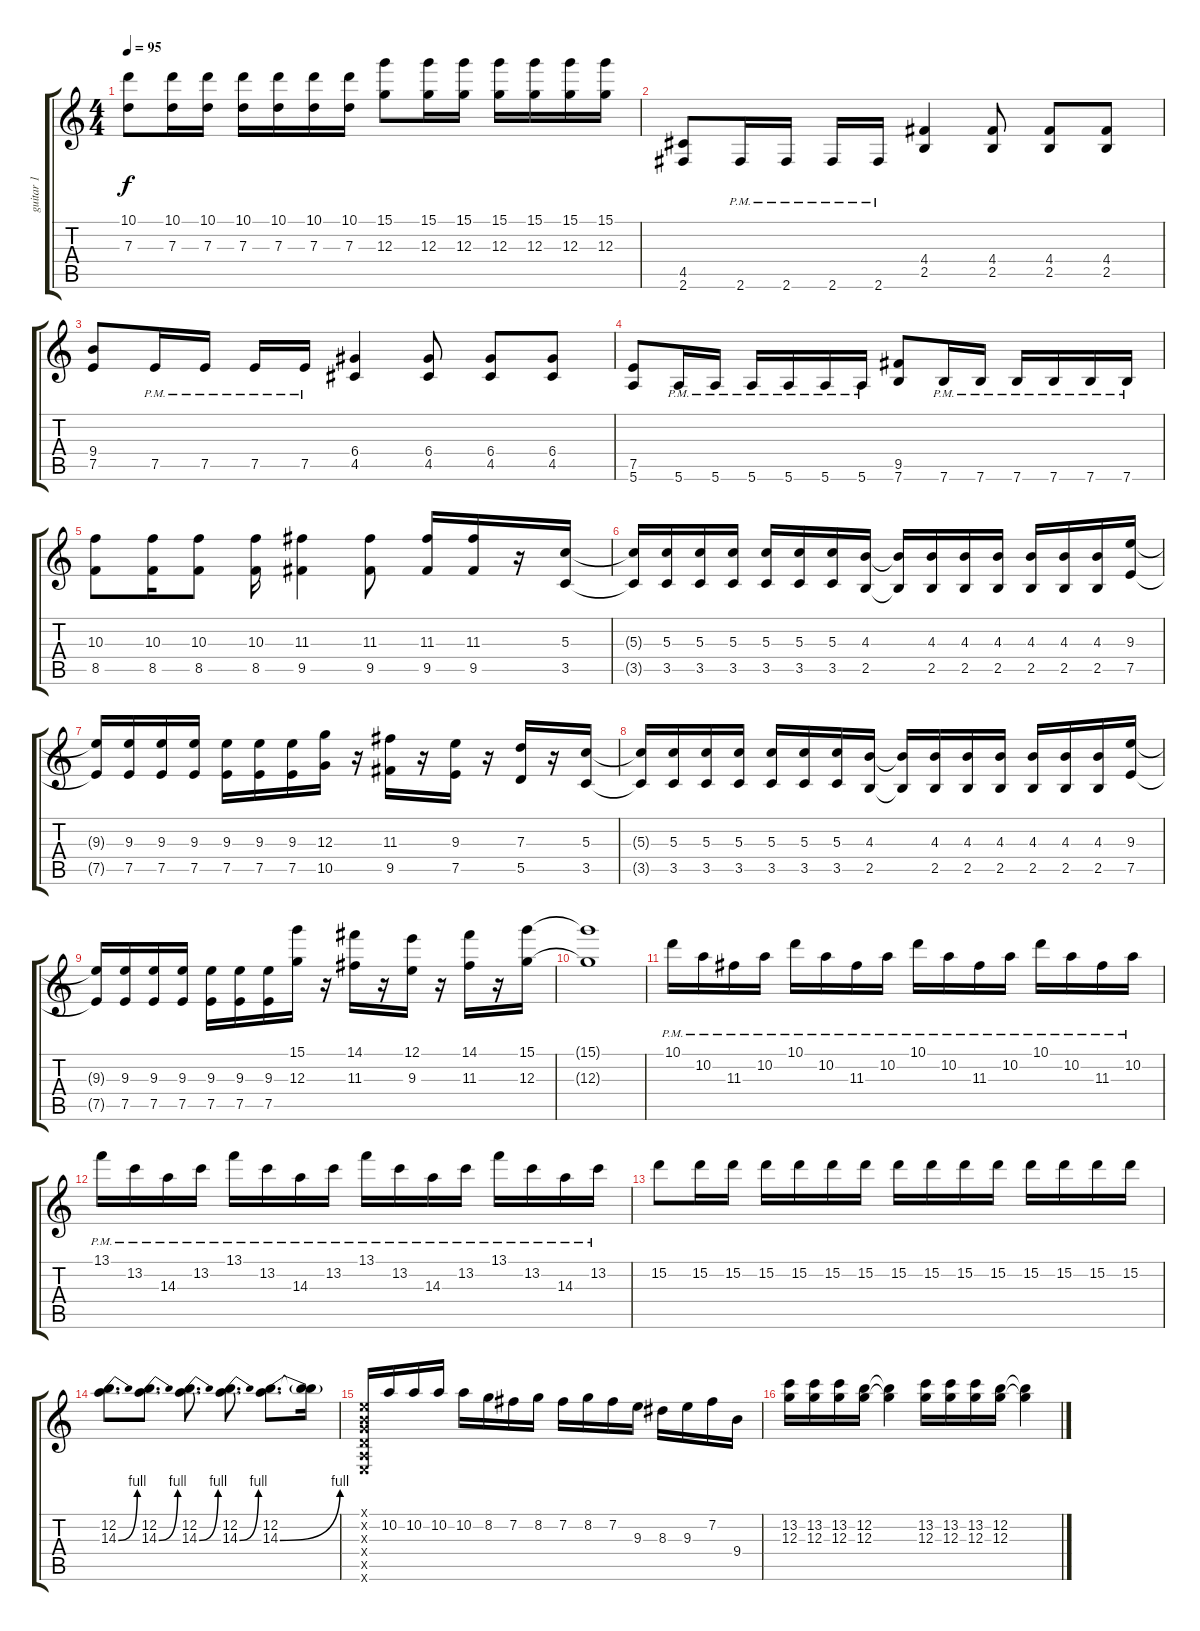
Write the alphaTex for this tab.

\track ("guitar 1" "guitar 1") {instrument electricguitarjazz}
\staff {score tabs}
\tuning (E4 B3 G3 D3 A2 E2) {hide}
\ts (4 4)
\tempo 95
\clef g2
\ks c
(10.1 7.3).8{dy f} (10.1 7.3).16 (10.1 7.3).16 (10.1 7.3).16 (10.1 7.3).16 (10.1 7.3).16 (10.1 7.3).16 (15.1 12.3).8 (15.1 12.3).16 (15.1 12.3).16 (15.1 12.3).16 (15.1 12.3).16 (15.1 12.3).16 (15.1 12.3).16 |
(4.5 2.6).8 2.6{pm}.16 2.6{pm}.16 2.6{pm}.16 2.6{pm}.16 (4.4 2.5).4 (4.4 2.5).8 (4.4 2.5).8 (4.4 2.5).8 |
(9.4 7.5).8 7.5{pm}.16 7.5{pm}.16 7.5{pm}.16 7.5{pm}.16 (6.4 4.5).4 (6.4 4.5).8 (6.4 4.5).8 (6.4 4.5).8 |
(7.5 5.6).8 5.6{pm}.16 5.6{pm}.16 5.6{pm}.16 5.6{pm}.16 5.6{pm}.16 5.6{pm}.16 (9.5 7.6).8 7.6{pm}.16 7.6{pm}.16 7.6{pm}.16 7.6{pm}.16 7.6{pm}.16 7.6{pm}.16 |
(10.3 8.5).8 (10.3 8.5).16 (10.3 8.5).8 (10.3 8.5).16 (11.3 9.5).4 (11.3 9.5).8 (11.3 9.5).16 (11.3 9.5).16 r.16 (5.3 3.5).16 |
(5.3{t} 3.5{t}).16 (5.3 3.5).16 (5.3 3.5).16 (5.3 3.5).16 (5.3 3.5).16 (5.3 3.5).16 (5.3 3.5).16 (4.3 2.5).16 (4.3{t} 2.5{t}).16 (4.3 2.5).16 (4.3 2.5).16 (4.3 2.5).16 (4.3 2.5).16 (4.3 2.5).16 (4.3 2.5).16 (9.3 7.5).16 |
(9.3{t} 7.5{t}).16 (9.3 7.5).16 (9.3 7.5).16 (9.3 7.5).16 (9.3 7.5).16 (9.3 7.5).16 (9.3 7.5).16 (12.3 10.5).16 r.16 (11.3 9.5).16 r.16 (9.3 7.5).16 r.16 (7.3 5.5).16 r.16 (5.3 3.5).16 |
(5.3{t} 3.5{t}).16 (5.3 3.5).16 (5.3 3.5).16 (5.3 3.5).16 (5.3 3.5).16 (5.3 3.5).16 (5.3 3.5).16 (4.3 2.5).16 (4.3{t} 2.5{t}).16 (4.3 2.5).16 (4.3 2.5).16 (4.3 2.5).16 (4.3 2.5).16 (4.3 2.5).16 (4.3 2.5).16 (9.3 7.5).16 |
(9.3{t} 7.5{t}).16 (9.3 7.5).16 (9.3 7.5).16 (9.3 7.5).16 (9.3 7.5).16 (9.3 7.5).16 (9.3 7.5).16 (15.1 12.3).16 r.16 (14.1 11.3).16 r.16 (12.1 9.3).16 r.16 (14.1 11.3).16 r.16 (15.1 12.3).16 |
(15.1{t} 12.3{t}).1 |
10.1{pm}.16 10.2{pm}.16 11.3{pm}.16 10.2{pm}.16 10.1{pm}.16 10.2{pm}.16 11.3{pm}.16 10.2{pm}.16 10.1{pm}.16 10.2{pm}.16 11.3{pm}.16 10.2{pm}.16 10.1{pm}.16 10.2{pm}.16 11.3{pm}.16 10.2{pm}.16 |
13.1{pm}.16 13.2{pm}.16 14.3{pm}.16 13.2{pm}.16 13.1{pm}.16 13.2{pm}.16 14.3{pm}.16 13.2{pm}.16 13.1{pm}.16 13.2{pm}.16 14.3{pm}.16 13.2{pm}.16 13.1{pm}.16 13.2{pm}.16 14.3{pm}.16 13.2{pm}.16 |
15.2.8 15.2.16 15.2.16 15.2.16 15.2.16 15.2.16 15.2.16 15.2.16 15.2.16 15.2.16 15.2.16 15.2.16 15.2.16 15.2.16 15.2.16 |
(12.2 14.3{be (bend 0 0 60 4)}).8{d} (12.2 14.3{be (bend 0 0 60 4)}).8{d} (12.2 14.3{be (bend 0 0 60 4)}).8{d} (12.2 14.3{be (bend 0 0 60 4)}).8{d} (12.2 14.3{be (bend 0 0 60 4)}).8{d} (12.2{t} 14.3{t}).16 |
(0.1{x} 0.2{x} 0.3{x} 0.4{x} 0.5{x} 0.6{x}).16 10.2.16 10.2.16 10.2.16 10.2.16 8.2.16 7.2.16 8.2.16 7.2.16 8.2.16 7.2.16 9.3.16 8.3.16 9.3.16 7.2.16 9.4.16 |
(13.2 12.3).16 (13.2 12.3).16 (13.2 12.3).16 (12.2 12.3).16 (12.2{t} 12.3{t}).4 (13.2 12.3).16 (13.2 12.3).16 (13.2 12.3).16 (12.2 12.3).16 (12.2{t} 12.3{t}).4
